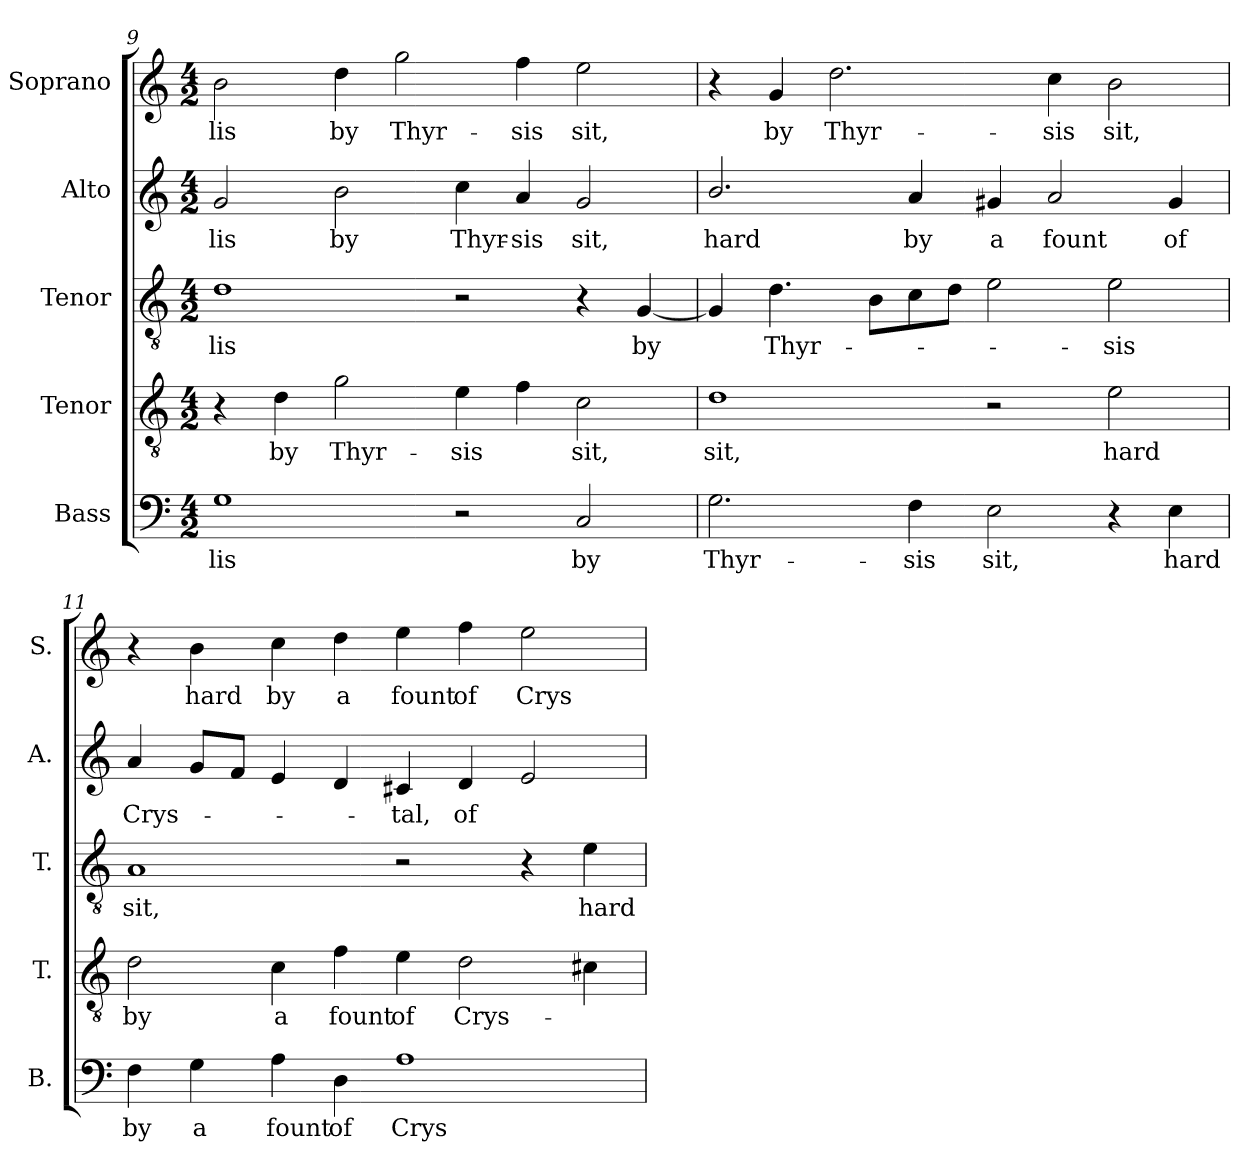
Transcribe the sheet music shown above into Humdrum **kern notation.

**kern	**text	**kern	**text	**kern	**text	**kern	**text	**kern	**text
*part5	*part5	*part4	*part4	*part3	*part3	*part2	*part2	*part1	*part1
*staff5	*staff5	*staff4	*staff4	*staff3	*staff3	*staff2	*staff2	*staff1	*staff1
*I"Bass	*	*I"Tenor	*	*I"Tenor	*	*I"Alto	*	*I"Soprano	*
*I'B.	*	*I'T.	*	*I'T.	*	*I'A.	*	*I'S.	*
*clefF4	*	*clefGv2	*	*clefGv2	*	*clefG2	*	*clefG2	*
*	*	*ITrd7c12	*	*ITrd7c12	*	*	*	*	*
*k[]	*	*k[]	*	*k[]	*	*k[]	*	*k[]	*
*C:	*	*C:	*	*C:	*	*C:	*	*C:	*
*M4/2	*	*M4/2	*	*M4/2	*	*M4/2	*	*M4/2	*
=9	=9	=9	=9	=9	=9	=9	=9	=9	=9
!	!LO:LY:b:color=#000000	!	!	!	!	!	!	!	!
!	!	!	!	!	!LO:LY:b:color=#000000	!	!	!	!
!	!	!	!	!	!	!	!LO:LY:b:color=#000000	!	!
!	!	!	!	!	!	!	!	!	!LO:LY:b:color=#000000
1Gi	-lis	4r	.	1Di	-lis	2gi/	-lis	2bi\	-lis
!	!	!	!LO:LY:b:color=#000000	!	!	!	!	!	!
.	.	4Di\	by	.	.	.	.	.	.
!	!	!	!LO:LY:b:color=#000000	!	!	!	!	!	!
!	!	!	!	!	!	!	!LO:LY:b:color=#000000	!	!
!	!	!	!	!	!	!	!	!	!LO:LY:b:color=#000000
.	.	2Gi\	Thyr-	.	.	2bi\	by	4ddi\	by
!	!	!	!	!	!	!	!	!	!LO:LY:b:color=#000000
.	.	.	.	.	.	.	.	2ggi\	Thyr-
!	!	!	!LO:LY:b:color=#000000	!	!	!	!	!	!
!	!	!	!	!	!	!	!LO:LY:b:color=#000000	!	!
2r	.	4Ei\	-sis	2r	.	4cci\	Thyr-	.	.
!	!	!	!	!	!	!	!LO:LY:b:color=#000000	!	!
!	!	!	!	!	!	!	!	!	!LO:LY:b:color=#000000
.	.	4Fi\	.	.	.	4ai/	-sis	4ffi\	-sis
!	!LO:LY:b:color=#000000	!	!	!	!	!	!	!	!
!	!	!	!LO:LY:b:color=#000000	!	!	!	!	!	!
!	!	!	!	!	!	!	!LO:LY:b:color=#000000	!	!
!	!	!	!	!	!	!	!	!	!LO:LY:b:color=#000000
2Ci/	by	2Ci\	sit,	4r	.	2gi/	sit,	2eei\	sit,
!	!	!	!	!	!LO:LY:b:color=#000000	!	!	!	!
.	.	.	.	[4GGi/	by	.	.	.	.
=10	=10	=10	=10	=10	=10	=10	=10	=10	=10
!	!LO:LY:b:color=#000000	!	!	!	!	!	!	!	!
!	!	!	!LO:LY:b:color=#000000	!	!	!	!	!	!
!	!	!	!	!	!	!	!LO:LY:b:color=#000000	!	!
2.Gi\	Thyr-	1Di	sit,	4GGi/]	.	2.bi/	hard	4r	.
!	!	!	!	!	!LO:LY:b:color=#000000	!	!	!	!
!	!	!	!	!	!	!	!	!	!LO:LY:b:color=#000000
.	.	.	.	4.Di\	Thyr-	.	.	4gi/	by
!	!	!	!	!	!	!	!	!	!LO:LY:b:color=#000000
.	.	.	.	.	.	.	.	2.ddi\	Thyr-
.	.	.	.	8BBi\L	.	.	.	.	.
!	!LO:LY:b:color=#000000	!	!	!	!	!	!	!	!
!	!	!	!	!	!	!	!LO:LY:b:color=#000000	!	!
4Fi\	-sis	.	.	8Ci\	.	4ai/	by	.	.
.	.	.	.	8Di\J	.	.	.	.	.
!	!LO:LY:b:color=#000000	!	!	!	!	!	!	!	!
!	!	!	!	!	!	!	!LO:LY:b:color=#000000	!	!
2Ei\	sit,	2r	.	2Ei\	.	4g#Xi/	a	.	.
!	!	!	!	!	!	!	!LO:LY:b:color=#000000	!	!
!	!	!	!	!	!	!	!	!	!LO:LY:b:color=#000000
.	.	.	.	.	.	2ai/	fount	4cci\	-sis
!	!	!	!LO:LY:b:color=#000000	!	!	!	!	!	!
!	!	!	!	!	!LO:LY:b:color=#000000	!	!	!	!
!	!	!	!	!	!	!	!	!	!LO:LY:b:color=#000000
4r	.	2Ei\	hard	2Ei\	-sis	.	.	2bi\	sit,
!	!LO:LY:b:color=#000000	!	!	!	!	!	!	!	!
!	!	!	!	!	!	!	!LO:LY:b:color=#000000	!	!
4Ei\	hard	.	.	.	.	4g#i/	of	.	.
=11	=11	=11	=11	=11	=11	=11	=11	=11	=11
!	!LO:LY:b:color=#000000	!	!	!	!	!	!	!	!
!	!	!	!LO:LY:b:color=#000000	!	!	!	!	!	!
!	!	!	!	!	!LO:LY:b:color=#000000	!	!	!	!
!	!	!	!	!	!	!	!LO:LY:b:color=#000000	!	!
4Fi\	by	2Di\	by	1AAi	sit,	4ai/	Crys-	4r	.
!	!LO:LY:b:color=#000000	!	!	!	!	!	!	!	!
!	!	!	!	!	!	!	!	!	!LO:LY:b:color=#000000
4Gi\	a	.	.	.	.	8gi/L	.	4bi\	hard
.	.	.	.	.	.	8fi/J	.	.	.
!	!LO:LY:b:color=#000000	!	!	!	!	!	!	!	!
!	!	!	!LO:LY:b:color=#000000	!	!	!	!	!	!
!	!	!	!	!	!	!	!	!	!LO:LY:b:color=#000000
4Ai\	fount	4Ci\	a	.	.	4ei/	.	4cci\	by
!	!LO:LY:b:color=#000000	!	!	!	!	!	!	!	!
!	!	!	!LO:LY:b:color=#000000	!	!	!	!	!	!
!	!	!	!	!	!	!	!	!	!LO:LY:b:color=#000000
4Di\	of	4Fi\	fount	.	.	4di/	.	4ddi\	a
!	!LO:LY:b:color=#000000	!	!	!	!	!	!	!	!
!	!	!	!LO:LY:b:color=#000000	!	!	!	!	!	!
!	!	!	!	!	!	!	!LO:LY:b:color=#000000	!	!
!	!	!	!	!	!	!	!	!	!LO:LY:b:color=#000000
1Ai	Crys-	4Ei\	of	2r	.	4c#Xi/	-tal,	4eei\	fount
!	!	!	!LO:LY:b:color=#000000	!	!	!	!	!	!
!	!	!	!	!	!	!	!LO:LY:b:color=#000000	!	!
!	!	!	!	!	!	!	!	!	!LO:LY:b:color=#000000
.	.	2Di\	Crys-	.	.	4di/	of	4ffi\	of
!	!	!	!	!	!	!	!	!	!LO:LY:b:color=#000000
.	.	.	.	4r	.	2ei/	.	2eei\	Crys-
!	!	!	!	!	!LO:LY:b:color=#000000	!	!	!	!
.	.	4C#Xi\	.	4Ei\	hard	.	.	.	.
=	=	=	=	=	=	=	=	=	=
*-	*-	*-	*-	*-	*-	*-	*-	*-	*-
